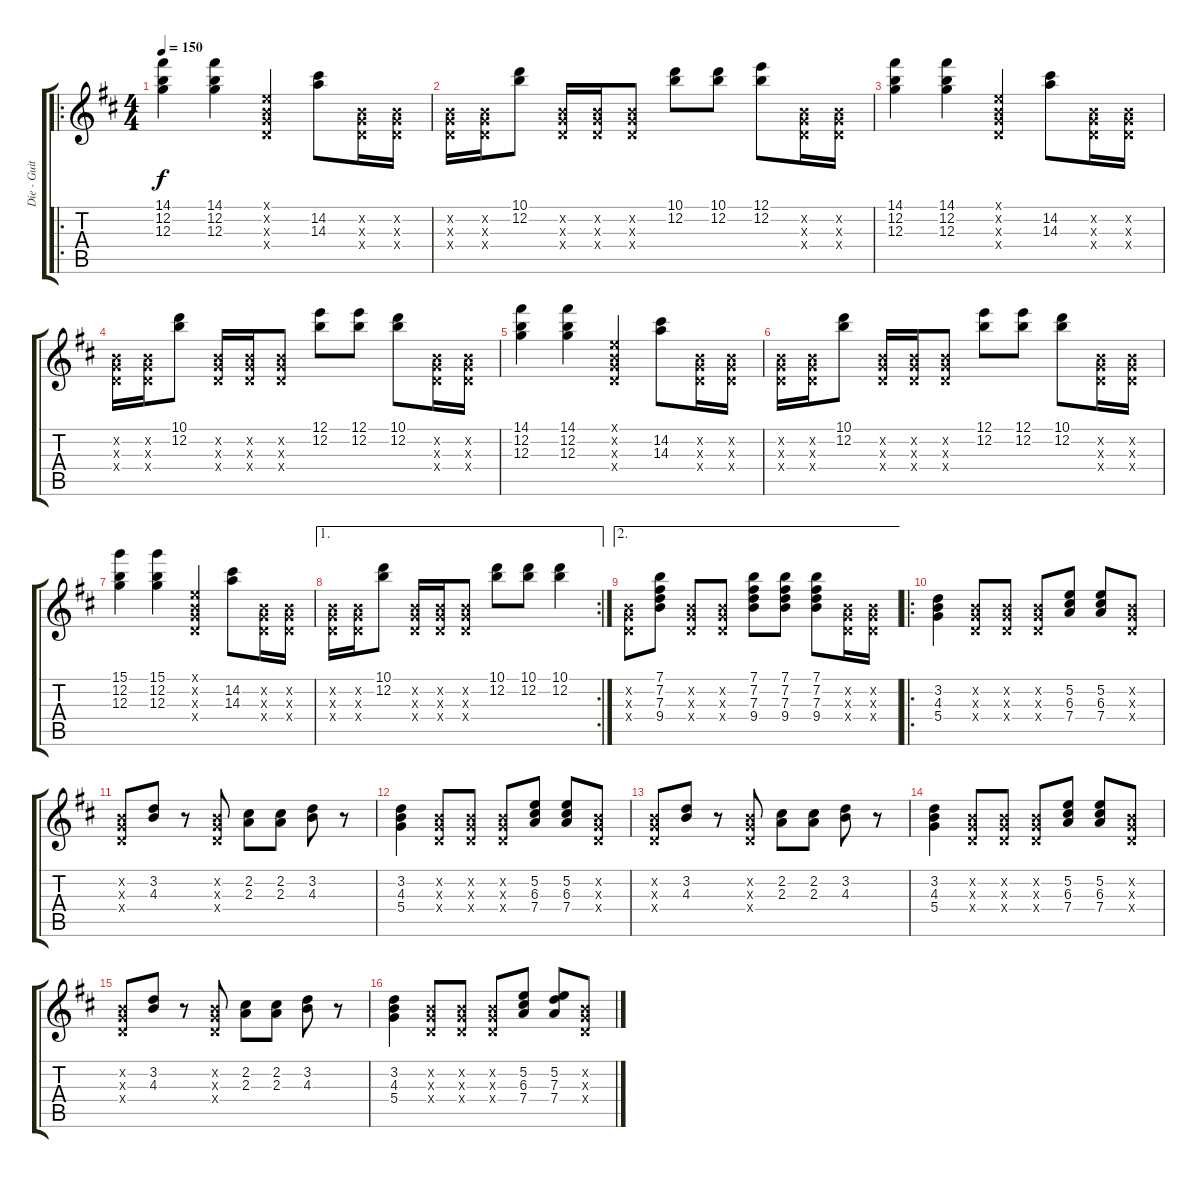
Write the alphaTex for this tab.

\track ("Die - Guitar 1(Main)" "Die - Guit") {instrument distortionguitar}
\staff {score tabs}
\tuning (E4 B3 G3 D3 A2 E2) {hide}
\ro
\ts (4 4)
\tempo 150
\clef g2
\ks d
(14.1 12.2 12.3).4{dy f} (14.1 12.2 12.3).4 (0.1{x} 0.2{x} 0.3{x} 0.4{x}).4 (14.2 14.3).8 (0.2{x} 0.3{x} 0.4{x}).16 (0.2{x} 0.3{x} 0.4{x}).16 |
(0.2{x} 0.3{x} 0.4{x}).16 (0.2{x} 0.3{x} 0.4{x}).16 (10.1 12.2).8 (0.2{x} 0.3{x} 0.4{x}).16 (0.2{x} 0.3{x} 0.4{x}).16 (0.2{x} 0.3{x} 0.4{x}).8 (10.1 12.2).8 (10.1 12.2).8 (12.1 12.2).8 (0.2{x} 0.3{x} 0.4{x}).16 (0.2{x} 0.3{x} 0.4{x}).16 |
(14.1 12.2 12.3).4 (14.1 12.2 12.3).4 (0.1{x} 0.2{x} 0.3{x} 0.4{x}).4 (14.2 14.3).8 (0.2{x} 0.3{x} 0.4{x}).16 (0.2{x} 0.3{x} 0.4{x}).16 |
(0.2{x} 0.3{x} 0.4{x}).16 (0.2{x} 0.3{x} 0.4{x}).16 (10.1 12.2).8 (0.2{x} 0.3{x} 0.4{x}).16 (0.2{x} 0.3{x} 0.4{x}).16 (0.2{x} 0.3{x} 0.4{x}).8 (12.1 12.2).8 (12.1 12.2).8 (10.1 12.2).8 (0.2{x} 0.3{x} 0.4{x}).16 (0.2{x} 0.3{x} 0.4{x}).16 |
(14.1 12.2 12.3).4 (14.1 12.2 12.3).4 (0.1{x} 0.2{x} 0.3{x} 0.4{x}).4 (14.2 14.3).8 (0.2{x} 0.3{x} 0.4{x}).16 (0.2{x} 0.3{x} 0.4{x}).16 |
(0.2{x} 0.3{x} 0.4{x}).16 (0.2{x} 0.3{x} 0.4{x}).16 (10.1 12.2).8 (0.2{x} 0.3{x} 0.4{x}).16 (0.2{x} 0.3{x} 0.4{x}).16 (0.2{x} 0.3{x} 0.4{x}).8 (12.1 12.2).8 (12.1 12.2).8 (10.1 12.2).8 (0.2{x} 0.3{x} 0.4{x}).16 (0.2{x} 0.3{x} 0.4{x}).16 |
(15.1 12.2 12.3).4 (15.1 12.2 12.3).4 (0.1{x} 0.2{x} 0.3{x} 0.4{x}).4 (14.2 14.3).8 (0.2{x} 0.3{x} 0.4{x}).16 (0.2{x} 0.3{x} 0.4{x}).16 |
\ae 1
\rc 2
(0.2{x} 0.3{x} 0.4{x}).16 (0.2{x} 0.3{x} 0.4{x}).16 (10.1 12.2).8 (0.2{x} 0.3{x} 0.4{x}).16 (0.2{x} 0.3{x} 0.4{x}).16 (0.2{x} 0.3{x} 0.4{x}).8 (10.1 12.2).8 (10.1 12.2).8 (10.1 12.2).4 |
\ae 2
(0.2{x} 0.3{x} 0.4{x}).8 (7.1 7.2 7.3 9.4).8 (0.2{x} 0.3{x} 0.4{x}).8 (0.2{x} 0.3{x} 0.4{x}).8 (7.1 7.2 7.3 9.4).8 (7.1 7.2 7.3 9.4).8 (7.1 7.2 7.3 9.4).8 (0.2{x} 0.3{x} 0.4{x}).16 (0.2{x} 0.3{x} 0.4{x}).16 |
\ro
(3.2 4.3 5.4).4 (0.2{x} 0.3{x} 0.4{x}).8 (0.2{x} 0.3{x} 0.4{x}).8 (0.2{x} 0.3{x} 0.4{x}).8 (5.2 6.3 7.4).8 (5.2 6.3 7.4).8 (0.2{x} 0.3{x} 0.4{x}).8 |
(0.2{x} 0.3{x} 0.4{x}).8 (3.2 4.3).8 r.8 (0.2{x} 0.3{x} 0.4{x}).8 (2.2 2.3).8 (2.2 2.3).8 (3.2 4.3).8 r.8 |
(3.2 4.3 5.4).4 (0.2{x} 0.3{x} 0.4{x}).8 (0.2{x} 0.3{x} 0.4{x}).8 (0.2{x} 0.3{x} 0.4{x}).8 (5.2 6.3 7.4).8 (5.2 6.3 7.4).8 (0.2{x} 0.3{x} 0.4{x}).8 |
(0.2{x} 0.3{x} 0.4{x}).8 (3.2 4.3).8 r.8 (0.2{x} 0.3{x} 0.4{x}).8 (2.2 2.3).8 (2.2 2.3).8 (3.2 4.3).8 r.8 |
(3.2 4.3 5.4).4 (0.2{x} 0.3{x} 0.4{x}).8 (0.2{x} 0.3{x} 0.4{x}).8 (0.2{x} 0.3{x} 0.4{x}).8 (5.2 6.3 7.4).8 (5.2 6.3 7.4).8 (0.2{x} 0.3{x} 0.4{x}).8 |
(0.2{x} 0.3{x} 0.4{x}).8 (3.2 4.3).8 r.8 (0.2{x} 0.3{x} 0.4{x}).8 (2.2 2.3).8 (2.2 2.3).8 (3.2 4.3).8 r.8 |
(3.2 4.3 5.4).4 (0.2{x} 0.3{x} 0.4{x}).8 (0.2{x} 0.3{x} 0.4{x}).8 (0.2{x} 0.3{x} 0.4{x}).8 (5.2 6.3 7.4).8 (5.2 7.3 7.4).8 (0.2{x} 0.3{x} 0.4{x}).8
